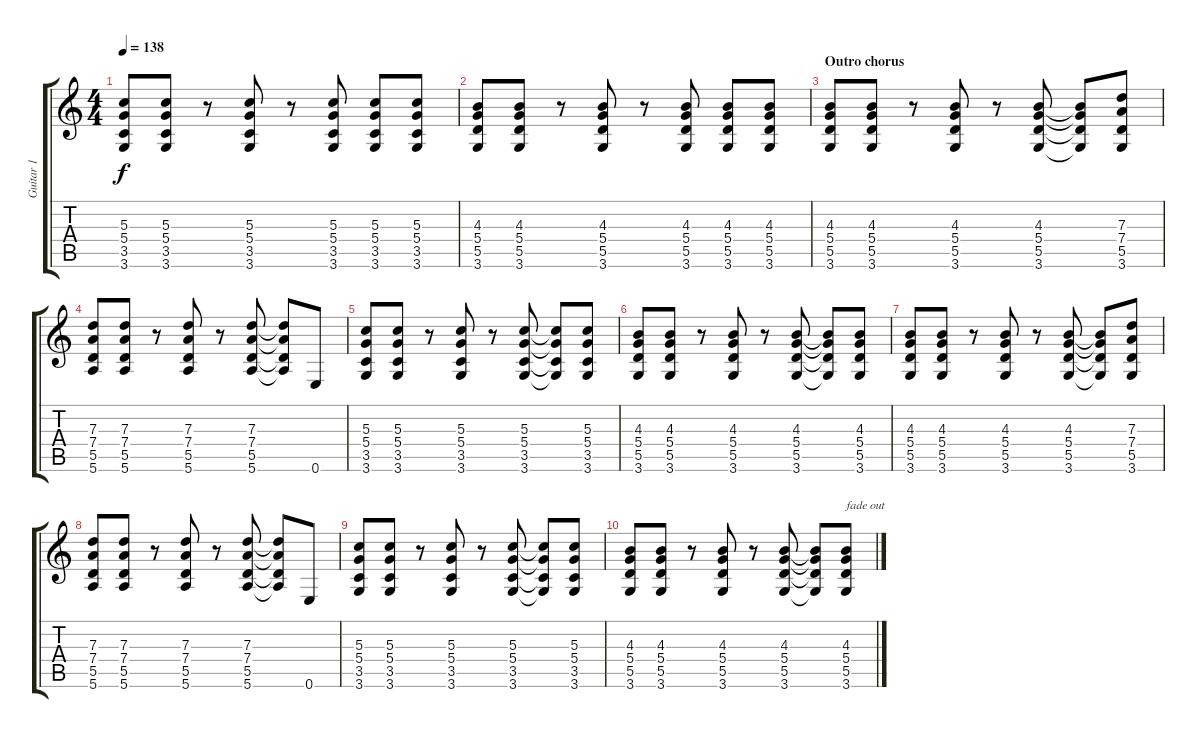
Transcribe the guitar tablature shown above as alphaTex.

\track ("Guitar 1" "Guitar 1") {instrument overdrivenguitar}
\staff {score tabs}
\tuning (E4 B3 G3 D3 A2 E2) {hide}
\ts (4 4)
\tempo 138
\clef g2
\ks c
(5.3 5.4 3.5 3.6).8{dy f} (5.3 5.4 3.5 3.6).8 r.8 (5.3 5.4 3.5 3.6).8 r.8 (5.3 5.4 3.5 3.6).8 (5.3 5.4 3.5 3.6).8 (5.3 5.4 3.5 3.6).8 |
(4.3 5.4 5.5 3.6).8 (4.3 5.4 5.5 3.6).8 r.8 (4.3 5.4 5.5 3.6).8 r.8 (4.3 5.4 5.5 3.6).8 (4.3 5.4 5.5 3.6).8 (4.3 5.4 5.5 3.6).8 |
\section ("" "Outro chorus")
(4.3 5.4 5.5 3.6).8 (4.3 5.4 5.5 3.6).8 r.8 (4.3 5.4 5.5 3.6).8 r.8 (4.3 5.4 5.5 3.6).8 (4.3{t} 5.4{t} 5.5{t} 3.6{t}).8 (7.3 7.4 5.5 3.6).8 |
(7.3 7.4 5.5 5.6).8 (7.3 7.4 5.5 5.6).8 r.8 (7.3 7.4 5.5 5.6).8 r.8 (7.3 7.4 5.5 5.6).8 (7.3{t} 7.4{t} 5.5{t} 5.6{t}).8 0.6.8 |
(5.3 5.4 3.5 3.6).8 (5.3 5.4 3.5 3.6).8 r.8 (5.3 5.4 3.5 3.6).8 r.8 (5.3 5.4 3.5 3.6).8 (5.3{t} 5.4{t} 3.5{t} 3.6{t}).8 (5.3 5.4 3.5 3.6).8 |
(4.3 5.4 5.5 3.6).8 (4.3 5.4 5.5 3.6).8 r.8 (4.3 5.4 5.5 3.6).8 r.8 (4.3 5.4 5.5 3.6).8 (4.3{t} 5.4{t} 5.5{t} 3.6{t}).8 (4.3 5.4 5.5 3.6).8 |
(4.3 5.4 5.5 3.6).8 (4.3 5.4 5.5 3.6).8 r.8 (4.3 5.4 5.5 3.6).8 r.8 (4.3 5.4 5.5 3.6).8 (4.3{t} 5.4{t} 5.5{t} 3.6{t}).8 (7.3 7.4 5.5 3.6).8 |
(7.3 7.4 5.5 5.6).8 (7.3 7.4 5.5 5.6).8 r.8 (7.3 7.4 5.5 5.6).8 r.8 (7.3 7.4 5.5 5.6).8 (7.3{t} 7.4{t} 5.5{t} 5.6{t}).8 0.6.8 |
(5.3 5.4 3.5 3.6).8 (5.3 5.4 3.5 3.6).8 r.8 (5.3 5.4 3.5 3.6).8 r.8 (5.3 5.4 3.5 3.6).8 (5.3{t} 5.4{t} 3.5{t} 3.6{t}).8 (5.3 5.4 3.5 3.6).8 |
(4.3 5.4 5.5 3.6).8 (4.3 5.4 5.5 3.6).8 r.8 (4.3 5.4 5.5 3.6).8 r.8 (4.3 5.4 5.5 3.6).8 (4.3{t} 5.4{t} 5.5{t} 3.6{t}).8 (4.3 5.4 5.5 3.6).8{txt "fade out"}
